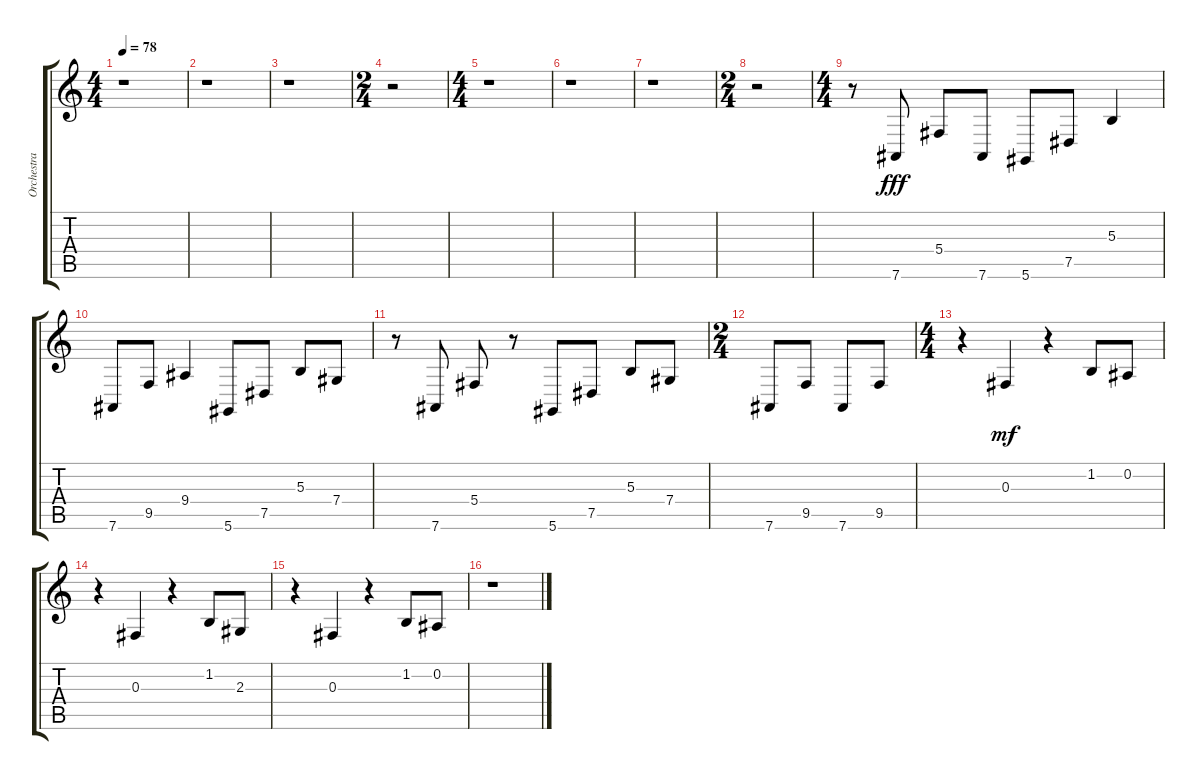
\track ("Orchestra" "Orchestra") {instrument stringensemble1}
\staff {score tabs}
\tuning (Eb4 Bb3 Gb3 Db3 Ab2 Eb2) {hide}
\ts (4 4)
\tempo 78
\clef g2
\ks c
r.1{dy f} |
r.1 |
r.1 |
\ts (2 4)
r.2 |
\ts (4 4)
r.1 |
r.1 |
r.1 |
\ts (2 4)
r.2 |
\ts (4 4)
r.8{volume 16 instrument pizzicatostrings} 7.6.8{dy fff} 5.4.8 7.6.8 5.6.8 7.5.8 5.3.4 |
7.6.8 9.5.8 9.4.4 5.6.8 7.5.8 5.3.8 7.4.8 |
r.8 7.6.8 5.4.8 r.8 5.6.8 7.5.8 5.3.8 7.4.8 |
\ts (2 4)
7.6.8 9.5.8 7.6.8 9.5.8 |
\ts (4 4)
r.4 0.3.4{dy mf} r.4 1.2.8 0.2.8 |
r.4 0.3.4 r.4 1.2.8 2.3.8 |
r.4 0.3.4 r.4 1.2.8 0.2.8 |
r.1
